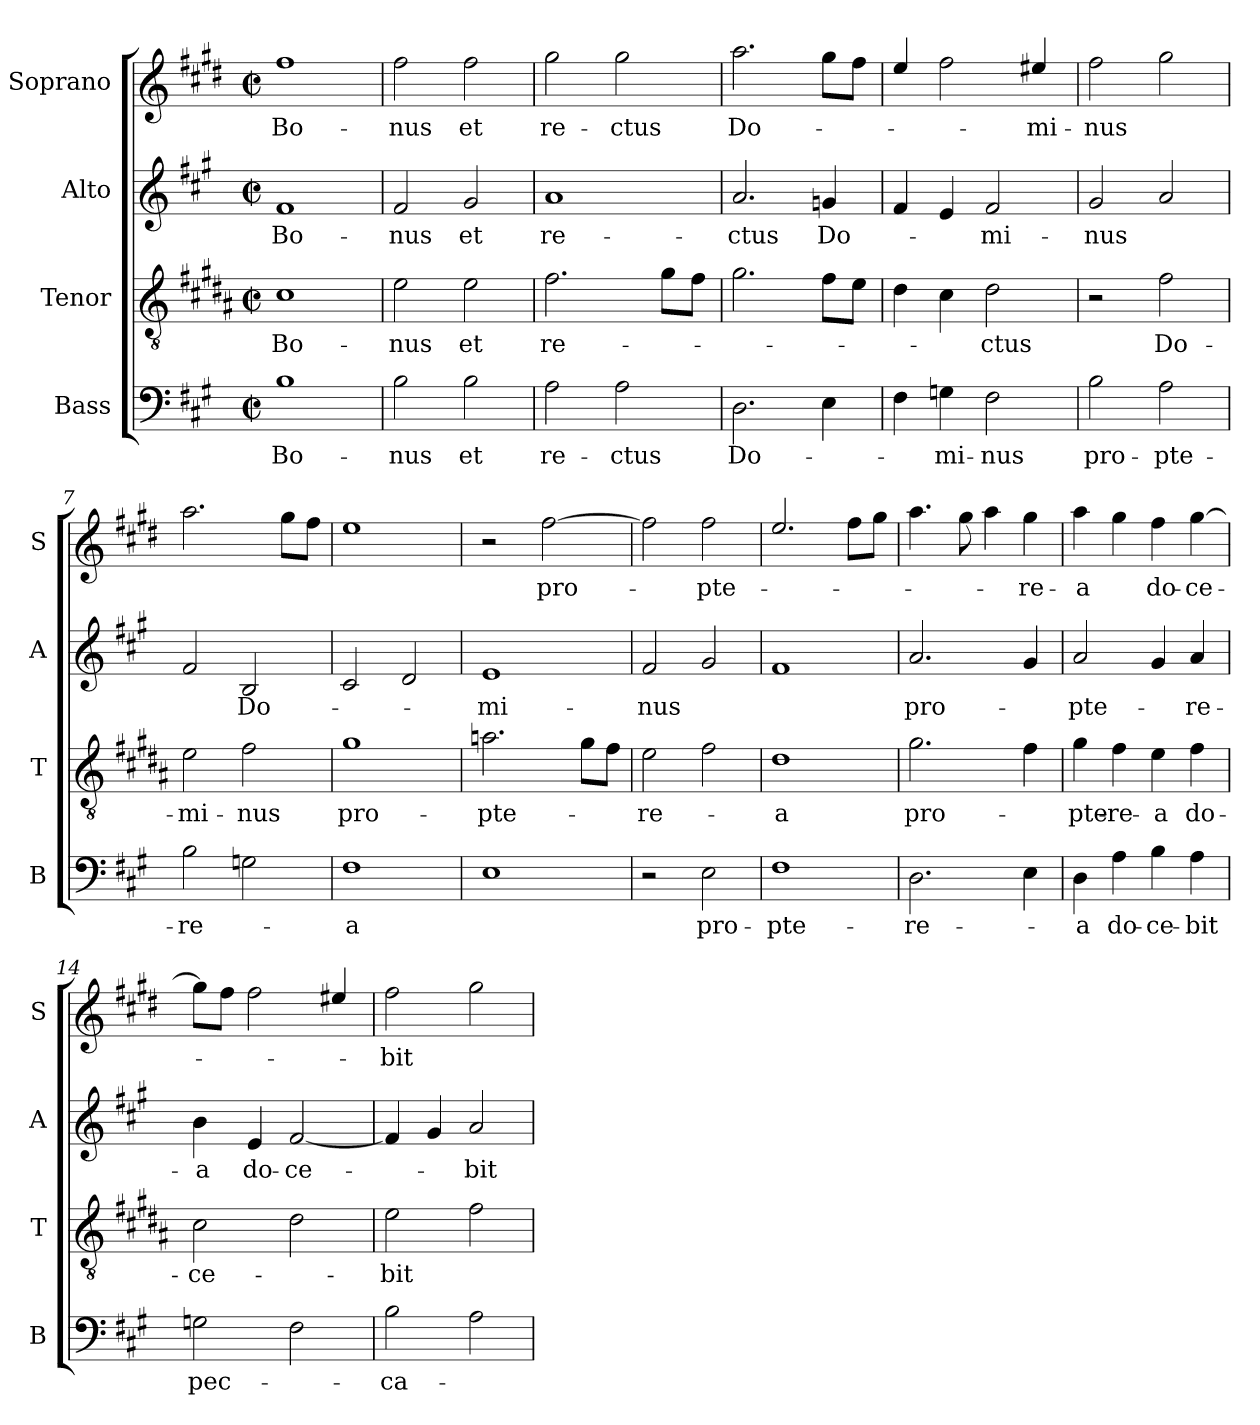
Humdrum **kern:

**kern	**text	**kern	**text	**kern	**text	**kern	**text
*part4	*part4	*part3	*part3	*part2	*part2	*part1	*part1
*staff4	*staff4	*staff3	*staff3	*staff2	*staff2	*staff1	*staff1
*I"Bass	*	*I"Tenor	*	*I"Alto	*	*I"Soprano	*
*I'B	*	*I'T	*	*I'A	*	*I'S	*
*clefF4	*	*clefGv2	*	*clefG2	*	*clefG2	*
*	*	*ITrd1c2	*	*	*	*ITrd4c7	*
*k[f#c#g#]	*	*k[f#c#g#]	*	*k[f#c#g#]	*	*k[f#c#g#]	*
*A:	*	*A:	*	*A:	*	*A:	*
*M2/2	*	*M2/2	*	*M2/2	*	*M2/2	*
*met(c|)	*	*met(c|)	*	*met(c|)	*	*met(c|)	*
=1	=1	=1	=1	=1	=1	=1	=1
1B	Bo-	1B	Bo-	1f#	Bo-	1b	Bo-
=2	=2	=2	=2	=2	=2	=2	=2
2B\	-nus	2d\	-nus	2f#/	-nus	2b\	-nus
2B\	et	2d\	et	2g#/	et	2b\	et
=3	=3	=3	=3	=3	=3	=3	=3
2A\	re-	2.e\	re-	1a	re-	2cc#\	re-
2A\	-ctus	.	.	.	.	2cc#\	-ctus
.	.	8f#\L	.	.	.	.	.
.	.	8e\J	.	.	.	.	.
=4	=4	=4	=4	=4	=4	=4	=4
2.D\	Do-	2.f#\	.	2.a/	-ctus	2.dd\	Do-
4E\	.	8e\L	.	4gn/	Do-	8cc#\L	.
.	.	8d\J	.	.	.	8b\J	.
=5	=5	=5	=5	=5	=5	=5	=5
4F#\	.	4c#\	.	4f#/	.	4a/	.
4Gn\	-mi-	4B\	.	4e/	.	2b\	.
2F#\	-nus	2c#\	-ctus	2f#/	-mi-	.	.
.	.	.	.	.	.	4a#X/	-mi-
!!LO:LB:g=z
=6	=6	=6	=6	=6	=6	=6	=6
2B\	pro-	2r	.	2g#/	-nus	2b\	-nus
2A\	-pte-	2e\	Do-	2a/	.	2cc#\	.
=7	=7	=7	=7	=7	=7	=7	=7
2B\	-re-	2d\	-mi-	2f#/	.	2.dd\	.
2Gn\	.	2e\	-nus	2B/	Do-	.	.
.	.	.	.	.	.	8cc#\L	.
.	.	.	.	.	.	8b\J	.
=8	=8	=8	=8	=8	=8	=8	=8
1F#	-a	1f#	pro-	2c#/	.	1a	.
.	.	.	.	2d/	.	.	.
=9	=9	=9	=9	=9	=9	=9	=9
1E	.	2.gn\	-pte-	1e	-mi-	2r	.
.	.	.	.	.	.	[2b\	pro-
.	.	8f#\L	.	.	.	.	.
.	.	8e\J	.	.	.	.	.
=10	=10	=10	=10	=10	=10	=10	=10
2r	.	2d\	-re-	2f#/	-nus	2b\]	.
2E\	pro-	2e\	.	2g#/	.	2b\	-pte-
=11	=11	=11	=11	=11	=11	=11	=11
1F#	-pte-	1c#	-a	1f#	.	2.a/	.
.	.	.	.	.	.	8b\L	.
.	.	.	.	.	.	8cc#\J	.
!!LO:PB:g=z
=12	=12	=12	=12	=12	=12	=12	=12
2.D\	-re-	2.f#\	pro-	2.a/	pro-	4.dd\	.
.	.	.	.	.	.	8cc#\	.
.	.	.	.	.	.	4dd\	.
4E\	.	4e\	.	4g#/	.	4cc#\	-re-
=13	=13	=13	=13	=13	=13	=13	=13
4D\	-a	4f#\	-pte-	2a/	-pte-	4dd\	-a
4A\	do-	4e\	-re-	.	.	4cc#\	.
4B\	-ce-	4d\	-a	4g#/	.	4b\	do-
4A\	-bit	4e\	do-	4a/	-re-	[4cc#\	-ce-
=14	=14	=14	=14	=14	=14	=14	=14
2Gn\	pec-	2B\	-ce-	4b\	-a	8cc#\L]	.
.	.	.	.	.	.	8b\J	.
.	.	.	.	4e/	do-	2b\	.
2F#\	.	2c#\	.	[2f#/	-ce-	.	.
.	.	.	.	.	.	4a#X/	.
=15	=15	=15	=15	=15	=15	=15	=15
2B\	-ca-	2d\	-bit	4f#/]	.	2b\	-bit
.	.	.	.	4g#/	.	.	.
2A\	.	2e\	.	2a/	-bit	2cc#\	.
=	=	=	=	=	=	=	=
*-	*-	*-	*-	*-	*-	*-	*-
